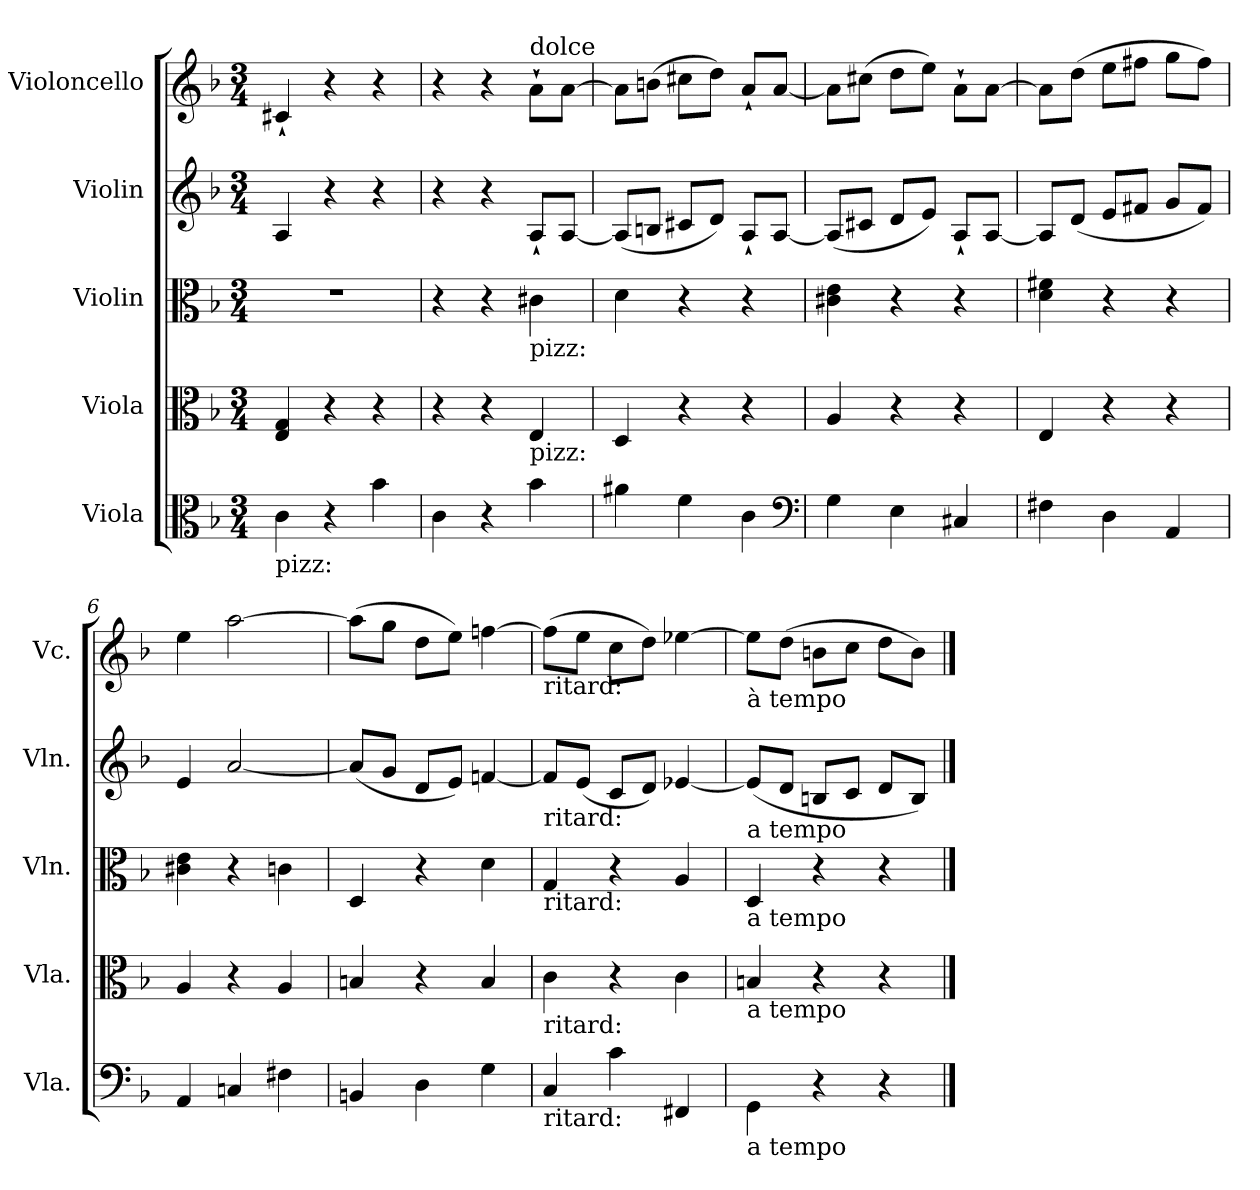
**kern	**kern	**kern	**kern	**kern
*part5	*part4	*part3	*part2	*part1
*staff5	*staff4	*staff3	*staff2	*staff1
*I"Viola	*I"Viola	*I"Violin	*I"Violin	*I"Violoncello
*I'Vla.	*I'Vla.	*I'Vln.	*I'Vln.	*I'Vc.
*clefC3	*clefC3	*clefC3	*clefG2	*clefG2
*k[b-]	*k[b-]	*k[b-]	*k[b-]	*k[b-]
*M3/4	*M3/4	*M3/4	*M3/4	*M3/4
=1	=1	=1	=1	=1
!LO:TX:b:t=pizz&colon;	!	!	!	!
4c\	4E/ 4G/	2.r	4A/	4c#X`/
4r	4r	.	4r	4r
4b-\	4r	.	4r	4r
=2	=2	=2	=2	=2
4c\	4r	4r	4r	4r
4r	4r	4r	4r	4r
!	!	!	!	!LO:TX:a:t=dolce
!	!	!LO:TX:b:t=pizz&colon;	!	!
!	!LO:TX:b:t=pizz&colon;	!	!	!
4b-\	4E/	4c#X\	8A`/L	8a`\L
.	.	.	[8A/J	[8a\J
=3	=3	=3	=3	=3
4a#X\	4D/	4d\	(<8A/L]	8a\L]
.	.	.	8Bn/J	(>8bn\J
4f\	4r	4r	8c#X/L	8cc#X\L
.	.	.	8d/J)	8dd\J)
4c\	4r	4r	8A`/L	8a`/L
.	.	.	[8A/J	[8a/J
*clefF4	*	*	*	*
=4	=4	=4	=4	=4
4G\	4A/	4c#X\ 4e\	(<8A/L]	8a\L]
.	.	.	8c#X/J	(>8cc#X\J
4E\	4r	4r	8d/L	8dd\L
.	.	.	8e/J)	8ee\J)
4C#X/	4r	4r	8A`/L	8a`\L
.	.	.	[8A/J	[8a\J
=5	=5	=5	=5	=5
4F#X\	4E/	4d\ 4f#X\	8A/L]	8a\L]
.	.	.	(<8d/J	(>8dd\J
4D\	4r	4r	8e/L	8ee\L
.	.	.	8f#X/J	8ff#X\J
4AA/	4r	4r	8g/L	8gg\L
.	.	.	8f#/J)	8ff#\J)
!!LO:LB:g=z
=6	=6	=6	=6	=6
4AA/	4A/	4c#X\ 4e\	4e/	4ee\
4Cn/	4r	4r	[2a/	[2aa\
4F#X\	4A/	4cn\	.	.
=7	=7	=7	=7	=7
4BBn/	4Bn/	4D/	(<8a/L]	(>8aa\L]
.	.	.	8g/J	8gg\J
4D\	4r	4r	8d/L	8dd\L
.	.	.	8e/J)	8ee\J)
4G\	4B/	4d\	[4fn/	[4ffn\
=8	=8	=8	=8	=8
!	!	!	!	!LO:TX:b:t=ritard&colon;
!	!	!	!LO:TX:b:t=ritard&colon;	!
!	!	!LO:TX:b:t=ritard&colon;	!	!
!	!LO:TX:b:t=ritard&colon;	!	!	!
!LO:TX:b:t=ritard&colon;	!	!	!	!
4C/	4c\	4G/	8f/L]	(>8ff\L]
.	.	.	(<8e/J	8ee\J
4c\	4r	4r	8c/L	8cc\L
.	.	.	8d/J)	8dd\J)
4FF#X/	4c\	4A/	[4e-X/	[4ee-X\
=9	=9	=9	=9	=9
!	!	!	!	!LO:TX:b:t=à tempo
!	!	!	!LO:TX:b:t=a tempo	!
!	!	!LO:TX:b:t=a tempo	!	!
!	!LO:TX:b:t=a tempo	!	!	!
!LO:TX:b:t=a tempo	!	!	!	!
4GG\	4Bn/	4D/	(>8e-/L]	8ee-\L]
.	.	.	8d/J	(>8dd\J
4r	4r	4r	8Bn/L	8bn\L
.	.	.	8c/J	8cc\J
4r	4r	4r	8d/L	8dd\L
.	.	.	8B/J)	8b\J)
==	==	==	==	==
*-	*-	*-	*-	*-
